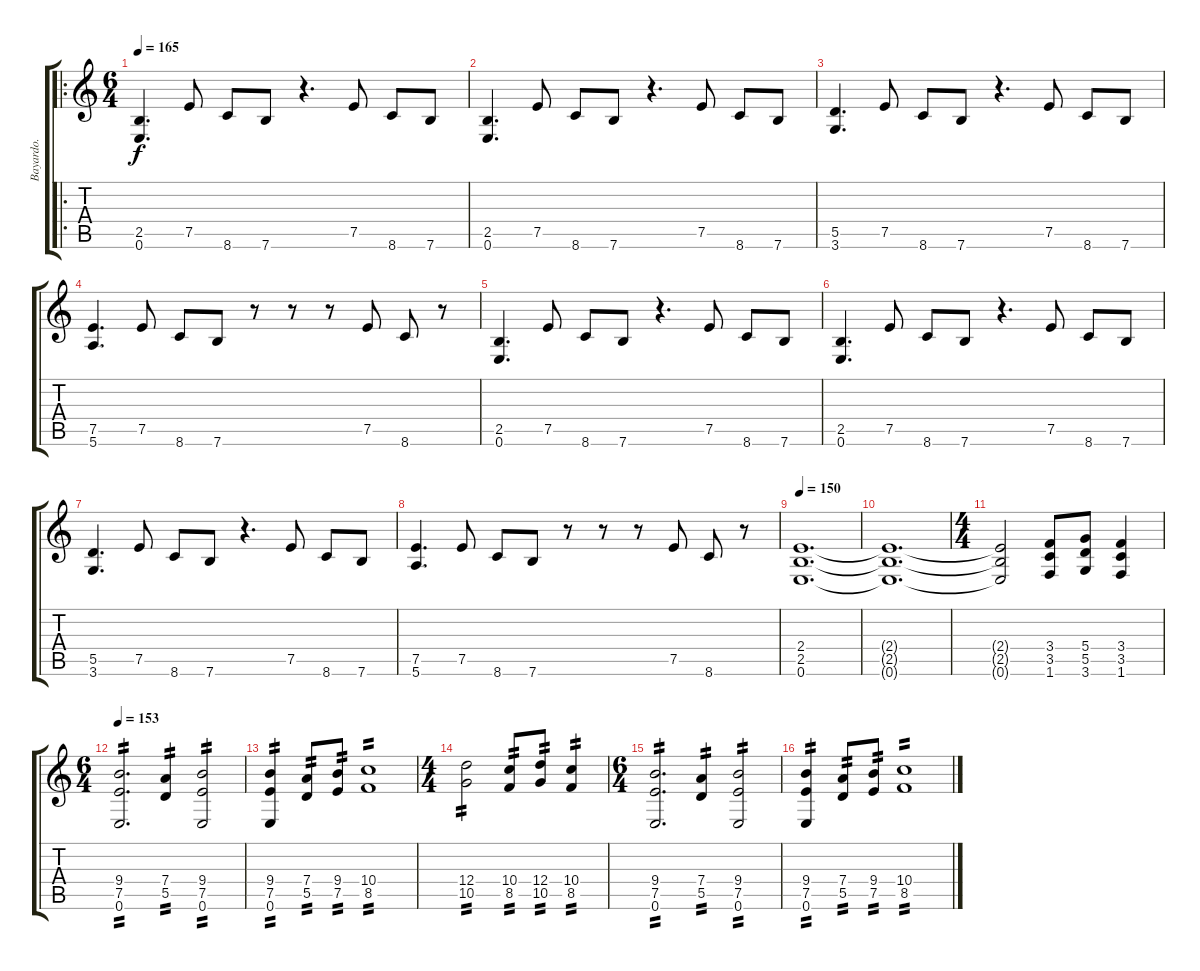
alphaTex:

\track ("Bayardo." "Bayardo.") {instrument overdrivenguitar}
\staff {score tabs}
\tuning (E4 B3 G3 D3 A2 E2) {hide}
\ro
\ts (6 4)
\tempo 165
\clef g2
\ks c
(2.5 0.6).4{d dy f} 7.5.8 8.6.8 7.6.8 r.4{d} 7.5.8 8.6.8 7.6.8 |
(2.5 0.6).4{d} 7.5.8 8.6.8 7.6.8 r.4{d} 7.5.8 8.6.8 7.6.8 |
(5.5 3.6).4{d} 7.5.8 8.6.8 7.6.8 r.4{d} 7.5.8 8.6.8 7.6.8 |
(7.5 5.6).4{d} 7.5.8 8.6.8 7.6.8 r.8 r.8 r.8 7.5.8 8.6.8 r.8 |
(2.5 0.6).4{d} 7.5.8 8.6.8 7.6.8 r.4{d} 7.5.8 8.6.8 7.6.8 |
(2.5 0.6).4{d} 7.5.8 8.6.8 7.6.8 r.4{d} 7.5.8 8.6.8 7.6.8 |
(5.5 3.6).4{d} 7.5.8 8.6.8 7.6.8 r.4{d} 7.5.8 8.6.8 7.6.8 |
(7.5 5.6).4{d} 7.5.8 8.6.8 7.6.8 r.8 r.8 r.8 7.5.8 8.6.8 r.8 |
\tempo 150
(2.4 2.5 0.6).1{d} |
(2.4{t} 2.5{t} 0.6{t}).1{d} |
\ts (4 4)
(2.4{t} 2.5{t} 0.6{t}).2 (3.4 3.5 1.6).8 (5.4 5.5 3.6).8 (3.4 3.5 1.6).4 |
\ts (6 4)
\tempo 153
(9.4 7.5 0.6).2{d tp 2} (7.4 5.5).4{tp 2} (9.4 7.5 0.6).2{tp 2} |
(9.4 7.5 0.6).4{tp 2} (7.4 5.5).8{tp 2} (9.4 7.5).8{tp 2} (10.4 8.5).1{tp 2} |
\ts (4 4)
(12.4 10.5).2{tp 2} (10.4 8.5).8{tp 2} (12.4 10.5).8{tp 2} (10.4 8.5).4{tp 2} |
\ts (6 4)
(9.4 7.5 0.6).2{d tp 2} (7.4 5.5).4{tp 2} (9.4 7.5 0.6).2{tp 2} |
(9.4 7.5 0.6).4{tp 2} (7.4 5.5).8{tp 2} (9.4 7.5).8{tp 2} (10.4 8.5).1{tp 2}
